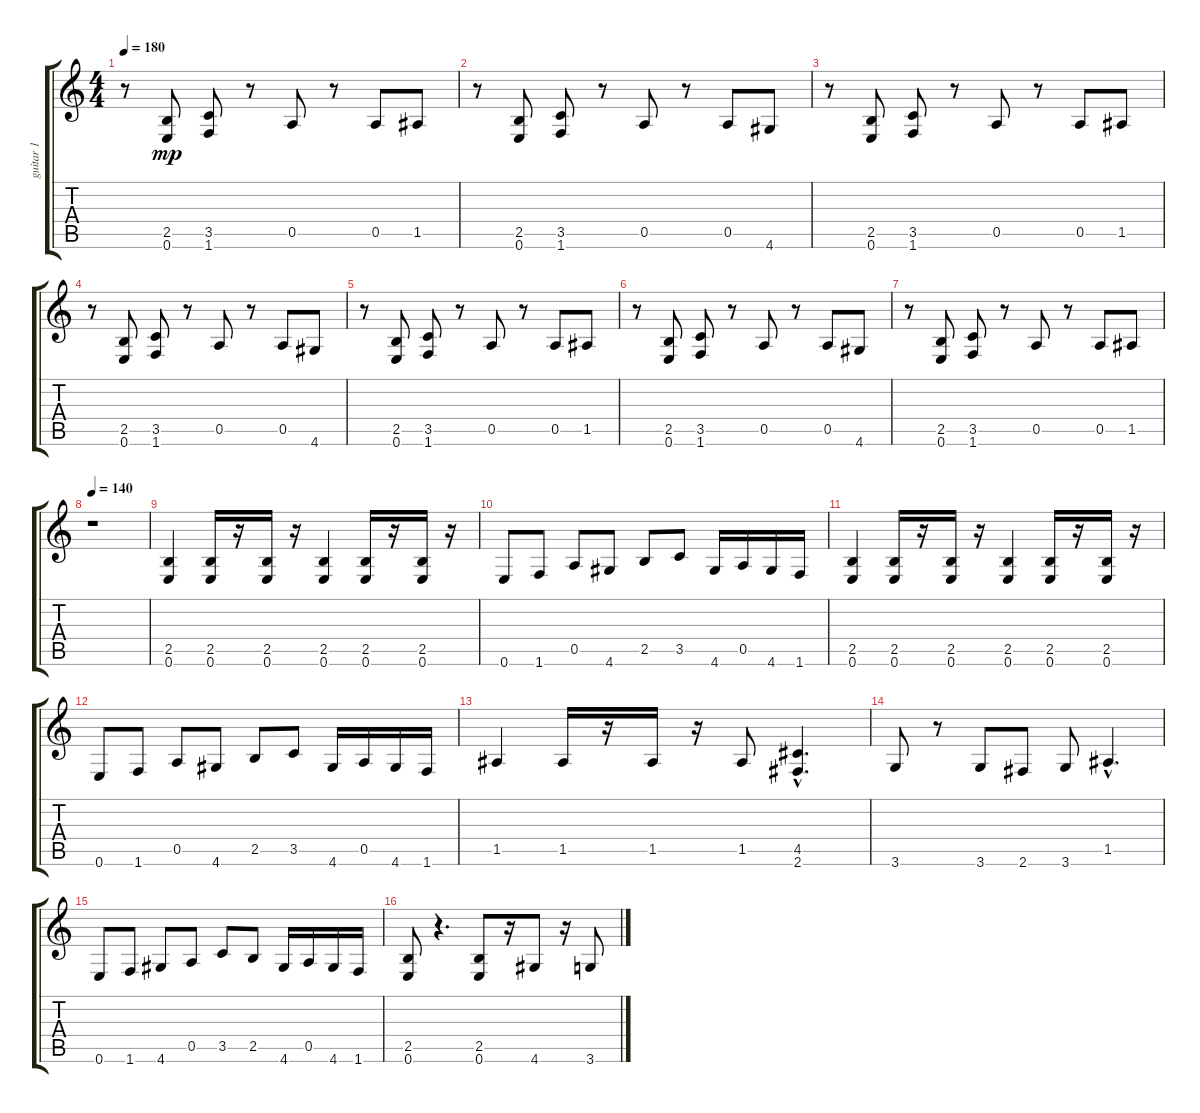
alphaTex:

\track ("guitar 1            " "guitar 1  ") {instrument overdrivenguitar}
\staff {score tabs}
\tuning (E4 B3 G3 D3 A2 E2) {hide}
\ts (4 4)
\tempo 180
\clef g2
\ks c
r.8{dy mp} (2.5 0.6).8 (3.5 1.6).8 r.8 0.5.8 r.8 0.5.8 1.5.8 |
r.8 (2.5 0.6).8 (3.5 1.6).8 r.8 0.5.8 r.8 0.5.8 4.6.8 |
r.8 (2.5 0.6).8 (3.5 1.6).8 r.8 0.5.8 r.8 0.5.8 1.5.8 |
r.8 (2.5 0.6).8 (3.5 1.6).8 r.8 0.5.8 r.8 0.5.8 4.6.8 |
r.8 (2.5 0.6).8 (3.5 1.6).8 r.8 0.5.8 r.8 0.5.8 1.5.8 |
r.8 (2.5 0.6).8 (3.5 1.6).8 r.8 0.5.8 r.8 0.5.8 4.6.8 |
r.8 (2.5 0.6).8 (3.5 1.6).8 r.8 0.5.8 r.8 0.5.8 1.5.8 |
\tempo 140
r.1 |
(2.5 0.6).4 (2.5 0.6).16 r.16 (2.5 0.6).16 r.16 (2.5 0.6).4 (2.5 0.6).16 r.16 (2.5 0.6).16 r.16 |
0.6.8 1.6.8 0.5.8 4.6.8 2.5.8 3.5.8 4.6.16 0.5.16 4.6.16 1.6.16 |
(2.5 0.6).4 (2.5 0.6).16 r.16 (2.5 0.6).16 r.16 (2.5 0.6).4 (2.5 0.6).16 r.16 (2.5 0.6).16 r.16 |
0.6.8 1.6.8 0.5.8 4.6.8 2.5.8 3.5.8 4.6.16 0.5.16 4.6.16 1.6.16 |
1.5.4 1.5.16 r.16 1.5.16 r.16 1.5.8 (4.5{hac} 2.6{hac}).4{d} |
3.6.8 r.8 3.6.8 2.6.8 3.6.8 1.5{hac}.4{d} |
0.6.8 1.6.8 4.6.8 0.5.8 3.5.8 2.5.8 4.6.16 0.5.16 4.6.16 1.6.16 |
(2.5 0.6).8 r.4{d} (2.5 0.6).8 r.16 4.6.8 r.16 3.6.8
